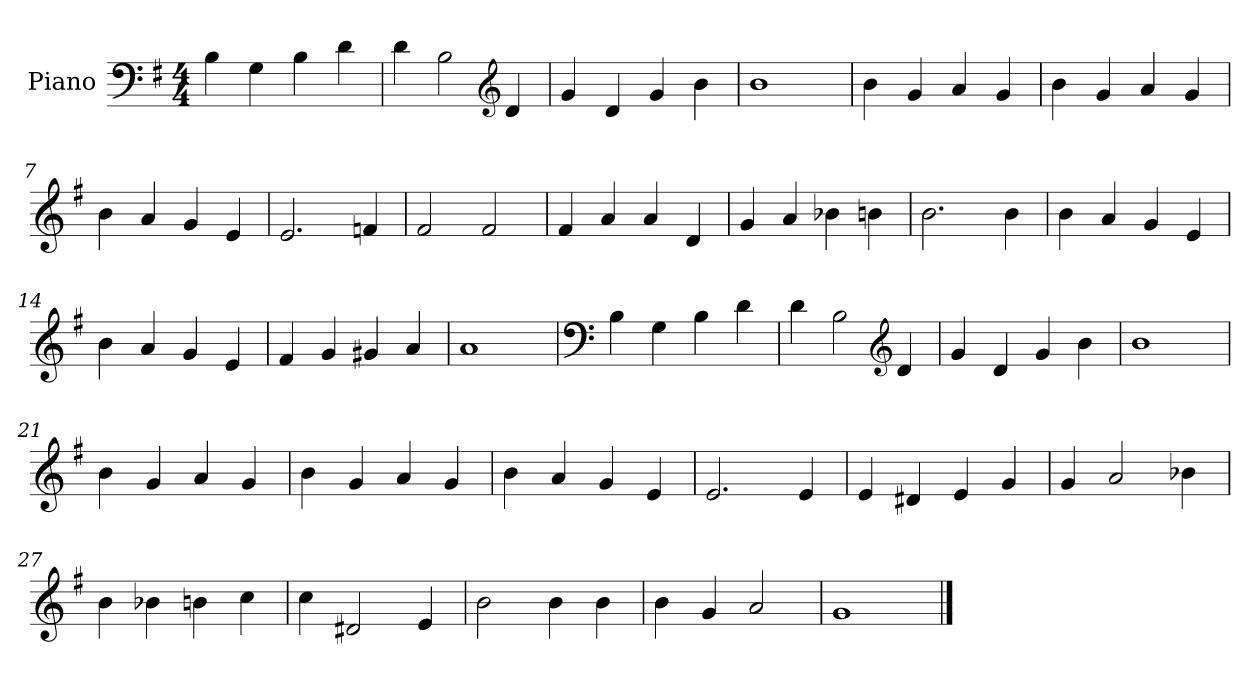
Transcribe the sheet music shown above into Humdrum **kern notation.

**kern
*part1
*staff1
*I"Piano
*I'Pno
*clefF4
*k[f#]
*M4/4
=1
4B\
4G\
4B\
4d\
=2
4d\
2B\
*clefG2
4d/
=3
4g/
4d/
4g/
4b\
=4
1b
=5
4b\
4g/
4a/
4g/
=6
4b\
4g/
4a/
4g/
=7
4b\
4a/
4g/
4e/
=8
2.e/
4fn/
=9
2f#/
2f#/
=10
4f#/
4a/
4a/
4d/
=11
4g/
4a/
4b-X\
4bn\
=12
2.b\
4b\
=13
4b\
4a/
4g/
4e/
=14
4b\
4a/
4g/
4e/
=15
4f#/
4g/
4g#X/
4a/
=16
1a
=17
*clefF4
4B\
4G\
4B\
4d\
=18
4d\
2B\
*clefG2
4d/
=19
4g/
4d/
4g/
4b\
=20
1b
=21
4b\
4g/
4a/
4g/
=22
4b\
4g/
4a/
4g/
=23
4b\
4a/
4g/
4e/
=24
2.e/
4e/
=25
4e/
4d#X/
4e/
4g/
=26
4g/
2a/
4b-X\
=27
4b\
4b-X\
4bn\
4cc\
=28
4cc\
2d#X/
4e/
=29
2b\
4b\
4b\
=30
4b\
4g/
2a/
=31
1g
==
*-
